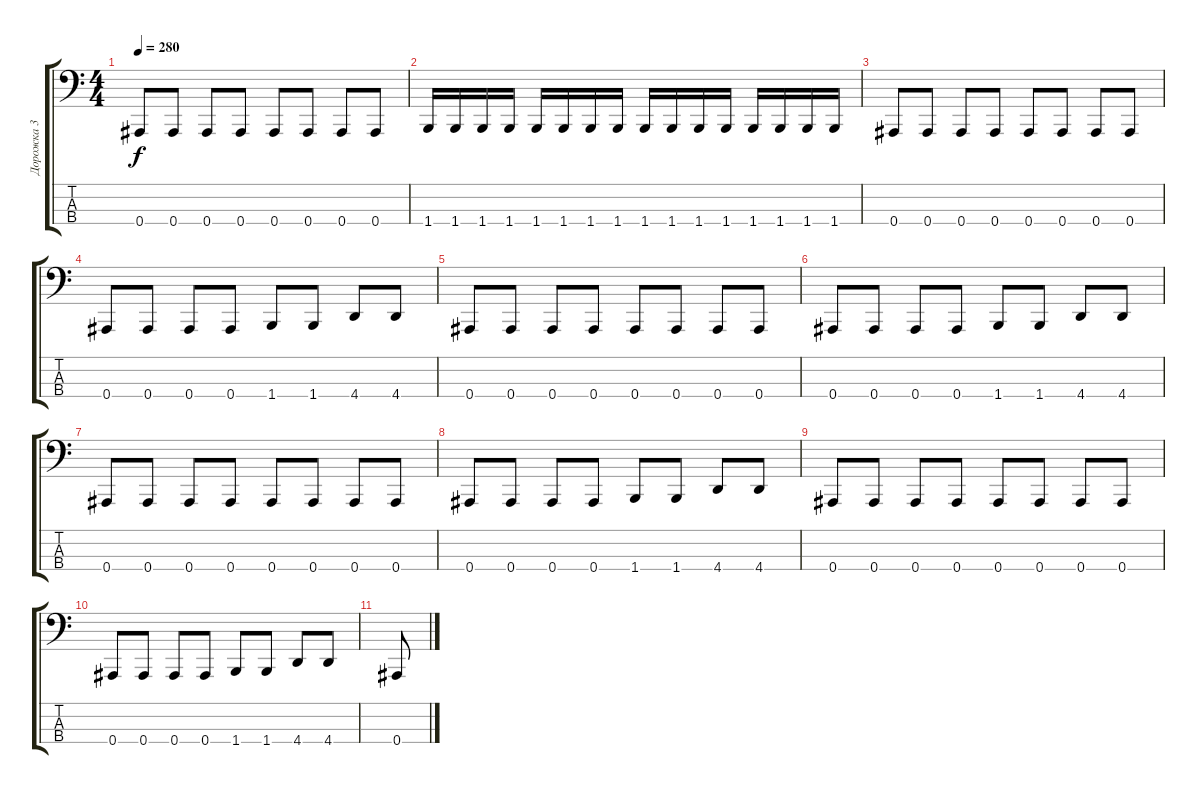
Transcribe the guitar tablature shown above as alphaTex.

\track ("Дорожка 3" "Дорожка 3") {instrument electricbassfinger}
\staff {score tabs}
\tuning (Db2 Ab1 Eb1 Bb0) {hide}
\ts (4 4)
\tempo 280
\clef f4
\ks c
0.4.8{dy f} 0.4.8 0.4.8 0.4.8 0.4.8 0.4.8 0.4.8 0.4.8 |
1.4.16 1.4.16 1.4.16 1.4.16 1.4.16 1.4.16 1.4.16 1.4.16 1.4.16 1.4.16 1.4.16 1.4.16 1.4.16 1.4.16 1.4.16 1.4.16 |
0.4.8 0.4.8 0.4.8 0.4.8 0.4.8 0.4.8 0.4.8 0.4.8 |
0.4.8 0.4.8 0.4.8 0.4.8 1.4.8 1.4.8 4.4.8 4.4.8 |
0.4.8 0.4.8 0.4.8 0.4.8 0.4.8 0.4.8 0.4.8 0.4.8 |
0.4.8 0.4.8 0.4.8 0.4.8 1.4.8 1.4.8 4.4.8 4.4.8 |
0.4.8 0.4.8 0.4.8 0.4.8 0.4.8 0.4.8 0.4.8 0.4.8 |
0.4.8 0.4.8 0.4.8 0.4.8 1.4.8 1.4.8 4.4.8 4.4.8 |
0.4.8 0.4.8 0.4.8 0.4.8 0.4.8 0.4.8 0.4.8 0.4.8 |
0.4.8 0.4.8 0.4.8 0.4.8 1.4.8 1.4.8 4.4.8 4.4.8 |
0.4.8
